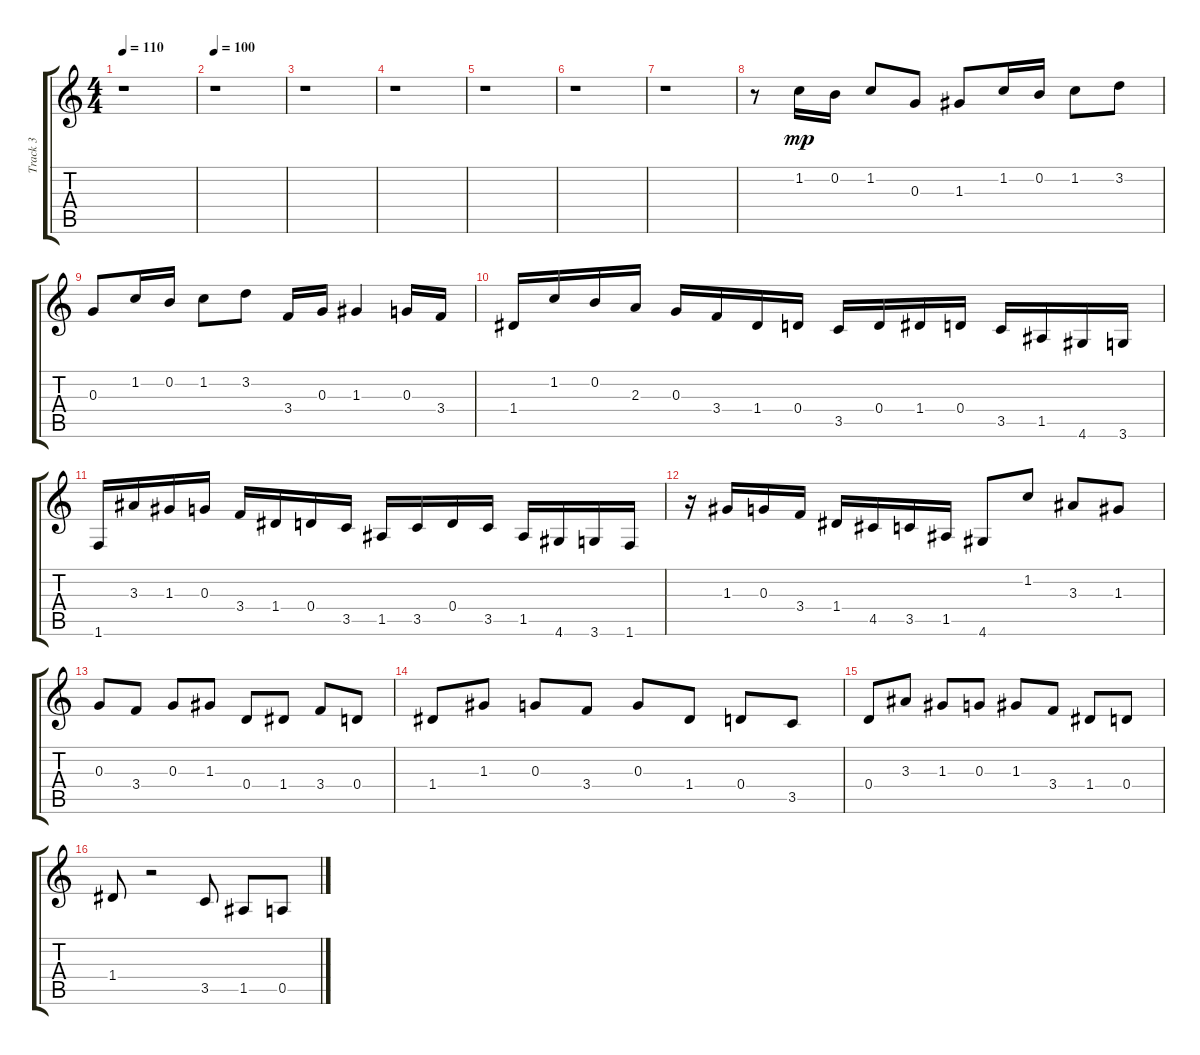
\track ("Track 3" "Track 3") {instrument electricbassfinger}
\staff {score tabs}
\tuning (E4 B3 G3 D3 A2 E2) {hide}
\ts (4 4)
\tempo 110
\clef g2
\ks c
r.1{dy mp instrument electricbassfinger} |
\tempo 100
r.1 |
r.1 |
r.1 |
r.1 |
r.1 |
r.1 |
r.8 1.2.16 0.2.16 1.2.8 0.3.8 1.3.8 1.2.16 0.2.16 1.2.8 3.2.8 |
0.3.8 1.2.16 0.2.16 1.2.8 3.2.8 3.4.16 0.3.16 1.3.4 0.3.16 3.4.16 |
1.4.16 1.2.16 0.2.16 2.3.16 0.3.16 3.4.16 1.4.16 0.4.16 3.5.16 0.4.16 1.4.16 0.4.16 3.5.16 1.5.16 4.6.16 3.6.16 |
1.6.16 3.3.16 1.3.16 0.3.16 3.4.16 1.4.16 0.4.16 3.5.16 1.5.16 3.5.16 0.4.16 3.5.16 1.5.16 4.6.16 3.6.16 1.6.16 |
r.16 1.3.16 0.3.16 3.4.16 1.4.16 4.5.16 3.5.16 1.5.16 4.6.8 1.2.8 3.3.8 1.3.8 |
0.3.8 3.4.8 0.3.8 1.3.8 0.4.8 1.4.8 3.4.8 0.4.8 |
1.4.8 1.3.8 0.3.8 3.4.8 0.3.8 1.4.8 0.4.8 3.5.8 |
0.4.8 3.3.8 1.3.8 0.3.8 1.3.8 3.4.8 1.4.8 0.4.8 |
1.4.8 r.2 3.5.8 1.5.8 0.5.8
